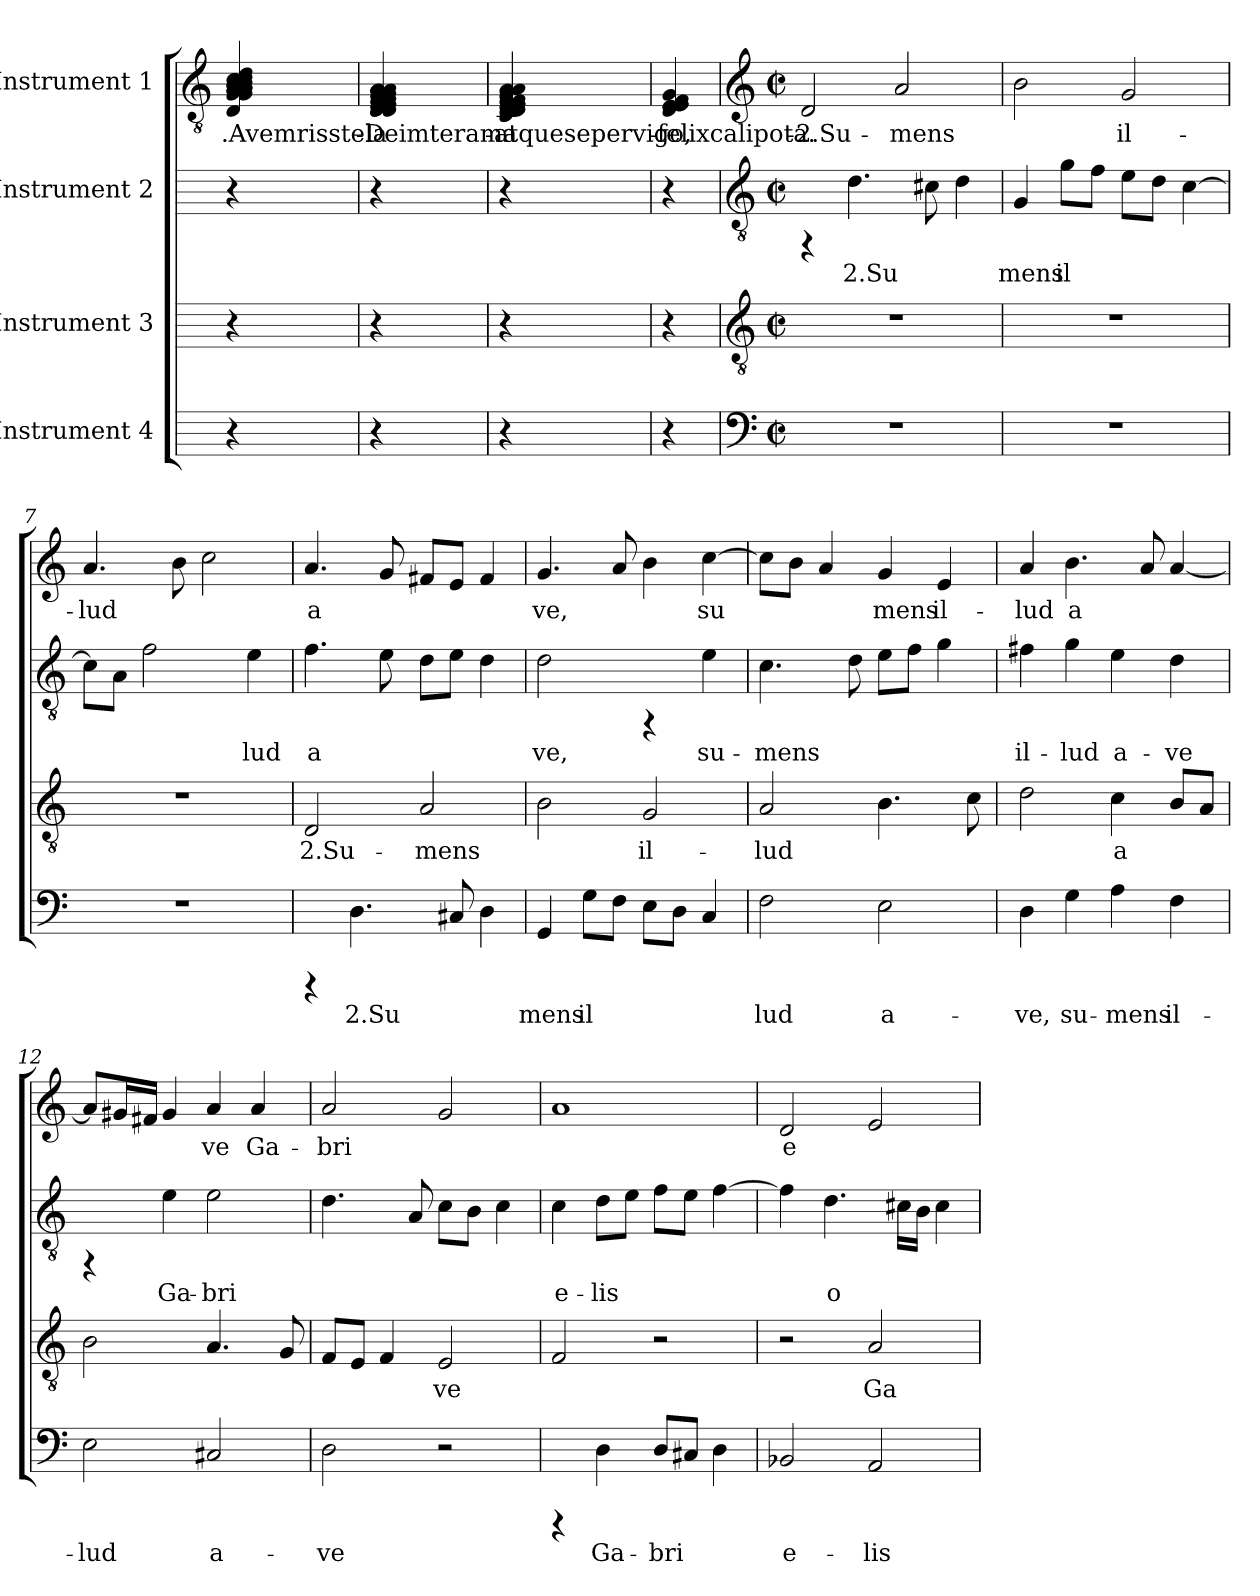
**kern	**text	**kern	**text	**kern	**text	**kern	**text
*part4	*part4	*part3	*part3	*part2	*part2	*part1	*part1
*staff4	*staff4	*staff3	*staff3	*staff2	*staff2	*staff1	*staff1
*I"Instrument 4	*	*I"Instrument 3	*	*I"Instrument 2	*	*I"Instrument 1	*
!!LO:PB:g=z
*stria5	*	*stria5	*	*stria5	*	*stria5	*
*	*	*	*	*	*	*clefGv2	*
*k[]	*	*k[]	*	*k[]	*	*k[]	*
*C:	*	*C:	*	*C:	*	*C:	*
=1	=1	=1	=1	=1	=1	=1	=1
!	!	!	!	!	!	!	!LO:LY:b:rj
4r	.	4r	.	4r	.	(>(>(>4d/ 4c/ 4c/ 4B/ 4B/ 4B/ 4A/ 4A/ 4A/ 4G/ 4G/ 4D/ 4A/	.Avemrisstela-
=2	=2	=2	=2	=2	=2	=2	=2
!	!	!	!	!	!	!	!LO:LY:b:rj
4r	.	4r	.	4r	.	(>4A/ 4A/ 4A/ 4G/ 4G/ 4F/ 4F/ 4E/ 4E/ 4E/ 4D/ 4D/ 4D/	-Deimterama-
!!LO:LB:g=z
=3	=3	=3	=3	=3	=3	=3	=3
!	!	!	!	!	!	!	!LO:LY:b:rj
4r	.	4r	.	4r	.	(>4A/ 4A/ 4G/ 4F/ 4F/ 4E/ 4E/ 4E/ 4D/ 4D/ 4C/	-atquesepervigo,-
=4	=4	=4	=4	=4	=4	=4	=4
!	!	!	!	!	!	!	!LO:LY:b:rj
4r	.	4r	.	4r	.	4G/ 4F/ 4E/ 4E/ 4E/ 4E/ 4D/	-felixcalipota.-
!!LO:LB:g=z
=5	=5	=5	=5	=5	=5	=5	=5
*clefF4	*	*clefGv2	*	*clefGv2	*	*clefG2	*
*M2/2	*	*M2/2	*	*M2/2	*	*M2/2	*
*met(c|)	*	*met(c|)	*	*met(c|)	*	*met(c|)	*
!	!	!	!	!	!	!	!LO:LY:b:rj
1r	.	1r	.	4rFF	.	2d/	-2.Su-
!	!	!	!	!	!LO:LY:b:rj	!	!
.	.	.	.	4.d\	2.Su-	.	.
!	!	!	!	!	!	!	!LO:LY:b:rj
.	.	.	.	.	.	2a/	-mens
!	!	!	!	!	!LO:LY:b:rj	!	!
.	.	.	.	8c#X\	--	.	.
!	!	!	!	!	!LO:LY:b:rj	!	!
.	.	.	.	4d\	--	.	.
=6	=6	=6	=6	=6	=6	=6	=6
!	!	!	!	!	!LO:LY:b:rj	!	!LO:LY:b:rj
1r	.	1r	.	4G/	-mens	2b\	.
!	!	!	!	!	!LO:LY:b:rj	!	!
.	.	.	.	8g\L	il-	.	.
!	!	!	!	!	!LO:LY:b:rj	!	!
.	.	.	.	8f\J	--	.	.
!	!	!	!	!	!LO:LY:b:rj	!	!LO:LY:b:rj
.	.	.	.	8e\L	--	2g/	il-
!	!	!	!	!	!LO:LY:b:rj	!	!
.	.	.	.	8d\J	--	.	.
!	!	!	!	!	!LO:LY:b:rj	!	!
.	.	.	.	[>4c\	--	.	.
=7	=7	=7	=7	=7	=7	=7	=7
!	!	!	!	!	!LO:LY:b:rj	!	!LO:LY:b:rj
1r	.	1r	.	8c\L]	--	4.a/	-lud
!	!	!	!	!	!LO:LY:b:rj	!	!
.	.	.	.	8A\J	--	.	.
!	!	!	!	!	!LO:LY:b:rj	!	!
.	.	.	.	2f\	--	.	.
!	!	!	!	!	!	!	!LO:LY:b:rj
.	.	.	.	.	.	8b\	.
!	!	!	!	!	!	!	!LO:LY:b:rj
.	.	.	.	.	.	2cc\	.
!	!	!	!	!	!LO:LY:b:rj	!	!
.	.	.	.	4e\	-lud	.	.
=8	=8	=8	=8	=8	=8	=8	=8
!	!	!	!LO:LY:b:rj	!	!LO:LY:b:rj	!	!LO:LY:b:rj
4rCCC	.	2D/	2.Su-	4.f\	a-	4.a/	a-
!	!LO:LY:b:rj	!	!	!	!	!	!
4.D\	2.Su-	.	.	.	.	.	.
!	!	!	!	!	!LO:LY:b:rj	!	!LO:LY:b:rj
.	.	.	.	8e\	--	8g/	--
!	!	!	!LO:LY:b:rj	!	!LO:LY:b:rj	!	!LO:LY:b:rj
.	.	2A/	-mens	8d\L	--	8f#X/L	--
!	!LO:LY:b:rj	!	!	!	!LO:LY:b:rj	!	!LO:LY:b:rj
8C#X/	--	.	.	8e\J	--	8e/J	--
!	!LO:LY:b:rj	!	!	!	!LO:LY:b:rj	!	!LO:LY:b:rj
4D\	--	.	.	4d\	--	4f#/	--
=9	=9	=9	=9	=9	=9	=9	=9
!	!LO:LY:b:rj	!	!LO:LY:b:rj	!	!LO:LY:b:rj	!	!LO:LY:b:rj
4GG/	-mens	2B\	.	2d\	-ve,	4.g/	-ve,
!	!LO:LY:b:rj	!	!	!	!	!	!
8G\L	il-	.	.	.	.	.	.
!	!LO:LY:b:rj	!	!	!	!	!	!LO:LY:b:rj
8F\J	--	.	.	.	.	8a/	.
!	!LO:LY:b:rj	!	!LO:LY:b:rj	!	!	!	!LO:LY:b:rj
8E\L	--	2G/	il-	4rFF	.	4b\	.
!	!LO:LY:b:rj	!	!	!	!	!	!
8D\J	--	.	.	.	.	.	.
!	!LO:LY:b:rj	!	!	!	!LO:LY:b:rj	!	!LO:LY:b:rj
4C/	--	.	.	4e\	su-	[>4cc\	su-
=10	=10	=10	=10	=10	=10	=10	=10
!	!LO:LY:b:rj	!	!LO:LY:b:rj	!	!LO:LY:b:rj	!	!LO:LY:b:rj
2F\	-lud	2A/	-lud	4.c\	-mens	8cc\L]	--
!	!	!	!	!	!	!	!LO:LY:b:rj
.	.	.	.	.	.	8b\J	--
!	!	!	!	!	!	!	!LO:LY:b:rj
.	.	.	.	.	.	4a/	--
!	!	!	!	!	!LO:LY:b:rj	!	!
.	.	.	.	8d\	.	.	.
!	!LO:LY:b:rj	!	!LO:LY:b:rj	!	!LO:LY:b:rj	!	!LO:LY:b:rj
2E\	a-	4.B\	.	8e\L	.	4g/	-mens
!	!	!	!	!	!LO:LY:b:rj	!	!
.	.	.	.	8f\J	.	.	.
!	!	!	!	!	!LO:LY:b:rj	!	!LO:LY:b:rj
.	.	.	.	4g\	.	4e/	il-
!	!	!	!LO:LY:b:rj	!	!	!	!
.	.	8c\	.	.	.	.	.
!!LO:PB:g=z
=11	=11	=11	=11	=11	=11	=11	=11
!	!LO:LY:b:rj	!	!LO:LY:b:rj	!	!LO:LY:b:rj	!	!LO:LY:b:rj
4D\	-ve,	2d\	.	4f#X\	il-	4a/	-lud
!	!LO:LY:b:rj	!	!	!	!LO:LY:b:rj	!	!LO:LY:b:rj
4G\	su-	.	.	4g\	-lud	4.b\	a-
!	!LO:LY:b:rj	!	!LO:LY:b:rj	!	!LO:LY:b:rj	!	!
4A\	-mens	4c\	a-	4e\	a-	.	.
!	!	!	!	!	!	!	!LO:LY:b:rj
.	.	.	.	.	.	8a/	--
!	!LO:LY:b:rj	!	!LO:LY:b:rj	!	!LO:LY:b:rj	!	!LO:LY:b:rj
4F\	il-	8B/L	--	4d\	-ve	[<4a/	--
!	!	!	!LO:LY:b:rj	!	!	!	!
.	.	8A/J	--	.	.	.	.
=12	=12	=12	=12	=12	=12	=12	=12
!	!LO:LY:b:rj	!	!LO:LY:b:rj	!	!	!	!LO:LY:b:rj
2E\	-lud	2B\	--	4rFF	.	8a/L]	--
!	!	!	!	!	!	!	!LO:LY:b:rj
.	.	.	.	.	.	16g#/	--
!	!	!	!	!	!	!	!LO:LY:b:rj
.	.	.	.	.	.	16f#/J	--
!	!	!	!	!	!LO:LY:b:rj	!	!LO:LY:b:rj
.	.	.	.	4e\	Ga-	4g#/	--
!	!LO:LY:b:rj	!	!LO:LY:b:rj	!	!LO:LY:b:rj	!	!LO:LY:b:rj
2C#X/	a-	4.A/	--	2e\	-bri-	4a/	-ve
!	!	!	!	!	!	!	!LO:LY:b:rj
.	.	.	.	.	.	4a/	Ga-
!	!	!	!LO:LY:b:rj	!	!	!	!
.	.	8G/	--	.	.	.	.
=13	=13	=13	=13	=13	=13	=13	=13
!	!LO:LY:b:rj	!	!LO:LY:b:rj	!	!LO:LY:b:rj	!	!LO:LY:b:rj
2D\	-ve	8F/L	--	4.d\	--	2a/	-bri-
!	!	!	!LO:LY:b:rj	!	!	!	!
.	.	8E/J	--	.	.	.	.
!	!	!	!LO:LY:b:rj	!	!	!	!
.	.	4F/	--	.	.	.	.
!	!	!	!	!	!LO:LY:b:rj	!	!
.	.	.	.	8A/	--	.	.
!	!	!	!LO:LY:b:rj	!	!LO:LY:b:rj	!	!LO:LY:b:rj
2r	.	2E/	-ve	8c\L	--	2g/	--
!	!	!	!	!	!LO:LY:b:rj	!	!
.	.	.	.	8B\J	--	.	.
!	!	!	!	!	!LO:LY:b:rj	!	!
.	.	.	.	4c\	--	.	.
=14	=14	=14	=14	=14	=14	=14	=14
!	!	!	!LO:LY:b:rj	!	!LO:LY:b:rj	!	!LO:LY:b:rj
4rCCC	.	2F/	.	4c\	-e-	1a	--
!	!LO:LY:b:rj	!	!	!	!LO:LY:b:rj	!	!
4D\	Ga-	.	.	8d\L	-lis	.	.
!	!	!	!	!	!LO:LY:b:rj	!	!
.	.	.	.	8e\J	.	.	.
!	!LO:LY:b:rj	!	!	!	!LO:LY:b:rj	!	!
8D/L	-bri-	2r	.	8f\L	.	.	.
!	!LO:LY:b:rj	!	!	!	!LO:LY:b:rj	!	!
8C#X/J	--	.	.	8e\J	.	.	.
!	!LO:LY:b:rj	!	!	!	!LO:LY:b:rj	!	!
4D\	--	.	.	[>4f\	.	.	.
=15	=15	=15	=15	=15	=15	=15	=15
!	!LO:LY:b:rj	!	!	!	!LO:LY:b:rj	!	!LO:LY:b:rj
2BB-X/	-e-	2r	.	4f\]	.	2d/	-e-
!	!	!	!	!	!LO:LY:b:rj	!	!
.	.	.	.	4.d\	o-	.	.
!	!LO:LY:b:rj	!	!LO:LY:b:rj	!	!	!	!LO:LY:b:rj
2AA/	-lis	2A/	Ga-	.	.	2e/	--
!	!	!	!	!	!LO:LY:b:rj	!	!
.	.	.	.	16c#\L	--	.	.
!	!	!	!	!	!LO:LY:b:rj	!	!
.	.	.	.	16B\J	--	.	.
!	!	!	!	!	!LO:LY:b:rj	!	!
.	.	.	.	4c#\	--	.	.
=	=	=	=	=	=	=	=
*-	*-	*-	*-	*-	*-	*-	*-
